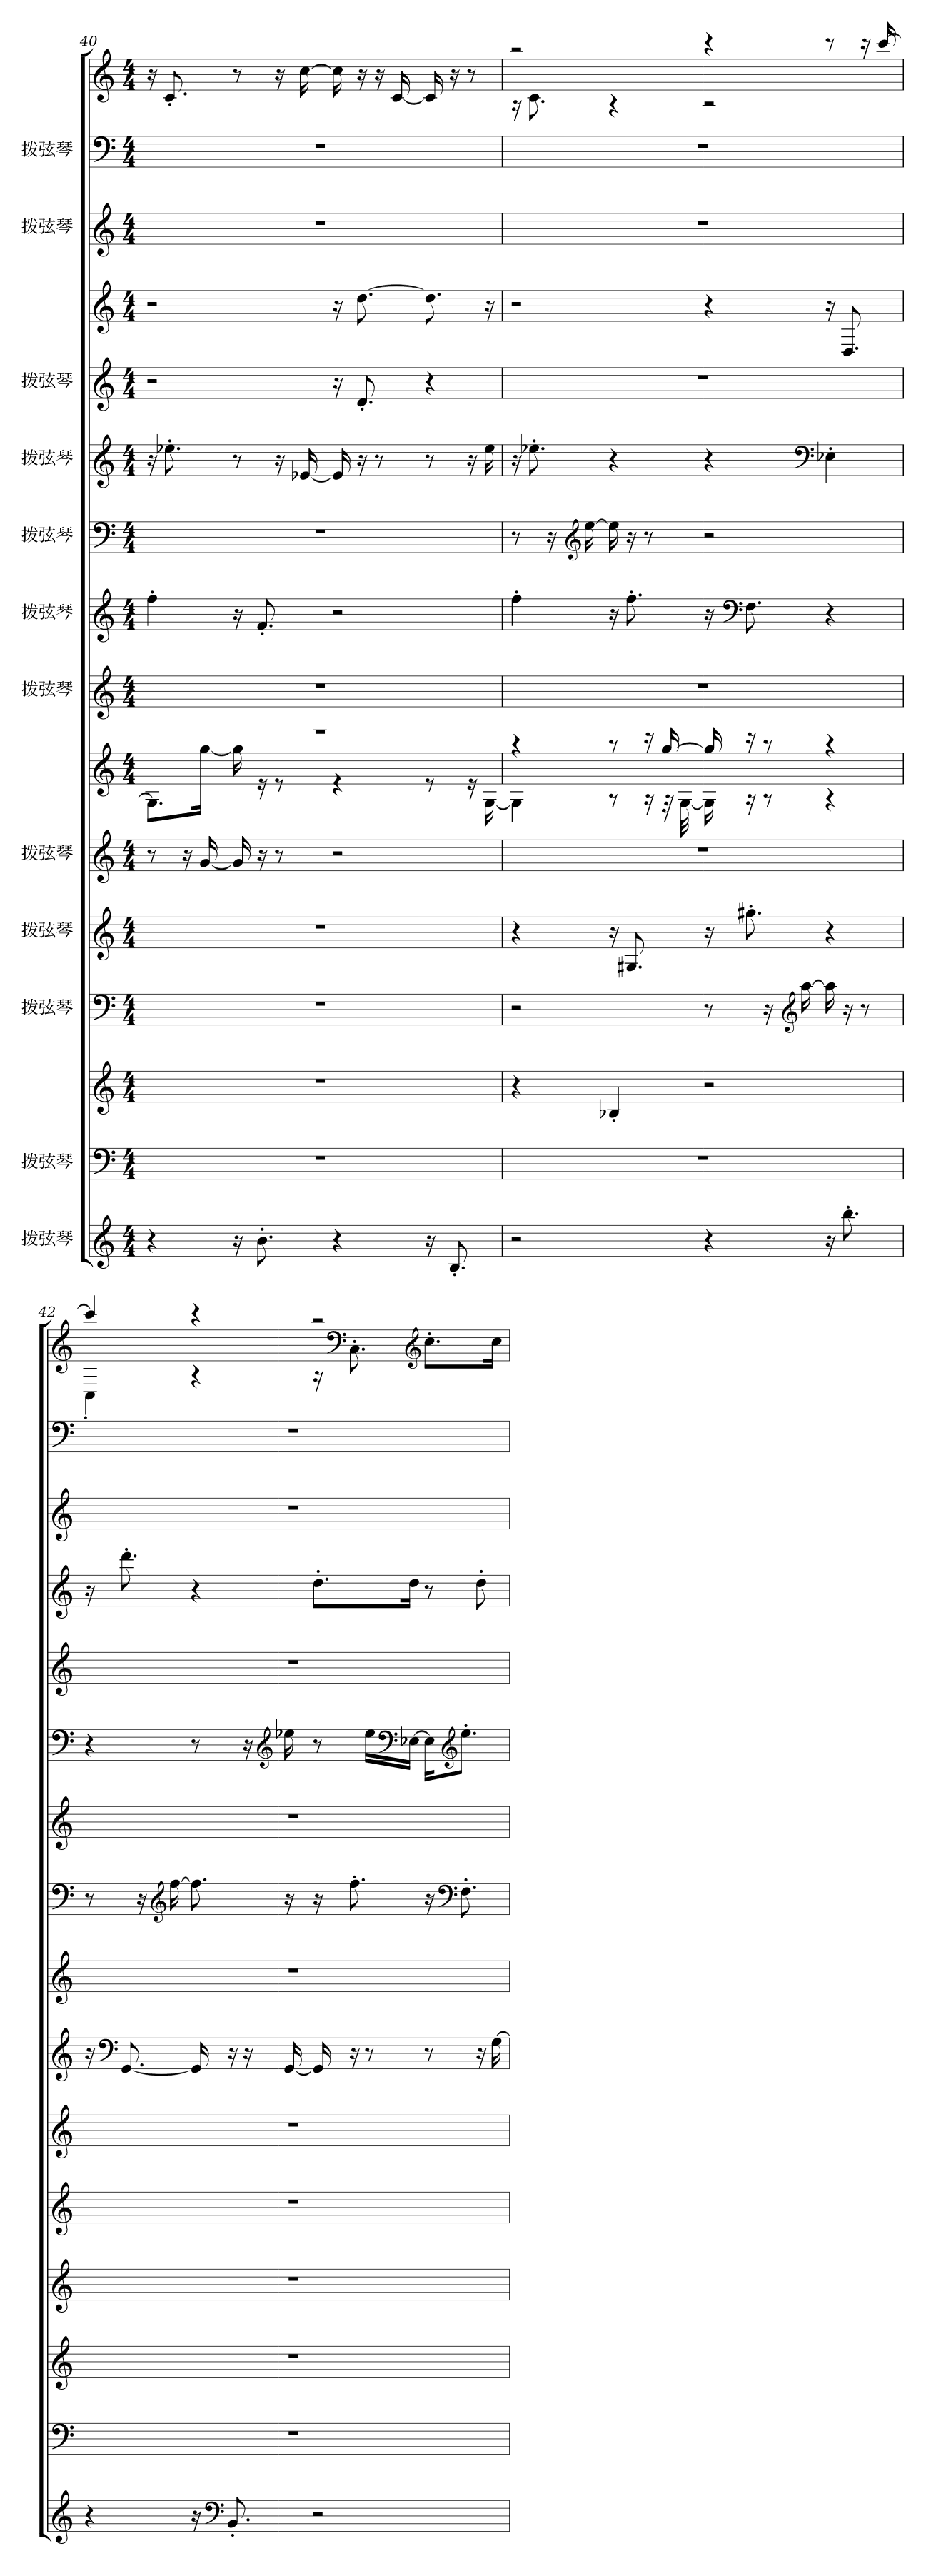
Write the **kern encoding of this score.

**kern	**kern	**kern	**kern	**kern	**kern	**kern	**kern	**kern	**kern	**kern	**kern	**kern	**kern	**kern	**kern
*part12	*part11	*part11	*part10	*part9	*part8	*part8	*part7	*part6	*part5	*part4	*part3	*part3	*part2	*part1	*part1
*staff16	*staff15	*staff14	*staff13	*staff12	*staff11	*staff10	*staff9	*staff8	*staff7	*staff6	*staff5	*staff4	*staff3	*staff2	*staff1
*I"拨弦琴	*I"拨弦琴	*	*I"拨弦琴	*I"拨弦琴	*I"拨弦琴	*	*I"拨弦琴	*I"拨弦琴	*I"拨弦琴	*I"拨弦琴	*I"拨弦琴	*	*I"拨弦琴	*I"拨弦琴	*
*clefG2	*clefF4	*clefG2	*clefF4	*clefG2	*clefG2	*clefG2	*clefG2	*clefG2	*clefF4	*clefG2	*clefG2	*clefG2	*clefG2	*clefF4	*clefG2
*k[]	*k[]	*k[]	*k[]	*k[]	*k[]	*k[]	*k[]	*k[]	*k[]	*k[]	*k[]	*k[]	*k[]	*k[]	*k[]
*M4/4	*M4/4	*M4/4	*M4/4	*M4/4	*M4/4	*M4/4	*M4/4	*M4/4	*M4/4	*M4/4	*M4/4	*M4/4	*M4/4	*M4/4	*M4/4
=40	=40	=40	=40	=40	=40	=40	=40	=40	=40	=40	=40	=40	=40	=40	=40
*	*	*	*	*	*	*^	*	*	*	*	*	*	*	*	*
4r	1r	1r	1r	1r	8r	1r	8.G\L]	1r	4ff'\	1r	16r	2r	2r	1r	1r	16r
.	.	.	.	.	.	.	.	.	.	.	8.ee-X'\	.	.	.	.	8.c'/
.	.	.	.	.	16r	.	.	.	.	.	.	.	.	.	.	.
.	.	.	.	.	[16g/	.	[16gg\Jk	.	.	.	.	.	.	.	.	.
16r	.	.	.	.	16g/]	.	16gg\]	.	16r	.	8r	.	.	.	.	8r
8.b'\	.	.	.	.	16r	.	16r	.	8.f'/	.	.	.	.	.	.	.
.	.	.	.	.	8r	.	8r	.	.	.	16r	.	.	.	.	16r
.	.	.	.	.	.	.	.	.	.	.	[16e-X/	.	.	.	.	[16cc\
4r	.	.	.	.	2r	.	4r	.	2r	.	16e-/]	16r	16r	.	.	16cc\]
.	.	.	.	.	.	.	.	.	.	.	16r	8.d'/	[8.dd\	.	.	16r
.	.	.	.	.	.	.	.	.	.	.	8r	.	.	.	.	16r
.	.	.	.	.	.	.	.	.	.	.	.	.	.	.	.	[16c/
16r	.	.	.	.	.	.	8r	.	.	.	8r	4r	8.dd\]	.	.	16c/]
8.B'/	.	.	.	.	.	.	.	.	.	.	.	.	.	.	.	16r
.	.	.	.	.	.	.	16r	.	.	.	16r	.	.	.	.	8r
.	.	.	.	.	.	.	[16G\	.	.	.	16ee-\	.	16r	.	.	.
!!LO:PB:g=z
=41	=41	=41	=41	=41	=41	=41	=41	=41	=41	=41	=41	=41	=41	=41	=41	=41
*	*	*	*	*	*	*	*	*	*	*	*	*	*	*	*	*^
2r	1r	4r	2r	4r	1r	4r	4G\]	1r	4ff'\	8r	16r	1r	2r	1r	1r	2r	16r
.	.	.	.	.	.	.	.	.	.	.	8.ee-X'\	.	.	.	.	.	8.c\
.	.	.	.	.	.	.	.	.	.	16r	.	.	.	.	.	.	.
*	*	*	*	*	*	*	*	*	*	*clefG2	*	*	*	*	*	*	*
.	.	.	.	.	.	.	.	.	.	[16ee\	.	.	.	.	.	.	.
.	.	4B-X'/	.	16r	.	8r	8r	.	16r	16ee\]	4r	.	.	.	.	.	4r
.	.	.	.	8.G#X/	.	.	.	.	8.ff'\	16r	.	.	.	.	.	.	.
.	.	.	.	.	.	16r	16r	.	.	8r	.	.	.	.	.	.	.
.	.	.	.	.	.	[16gg/	32r	.	.	.	.	.	.	.	.	.	.
.	.	.	.	.	.	.	[32G\	.	.	.	.	.	.	.	.	.	.
4r	.	2r	8r	16r	.	16gg/]	16G\]	.	16r	2r	4r	.	4r	.	.	4r	2r
*	*	*	*	*	*	*	*	*	*clefF4	*	*	*	*	*	*	*	*
.	.	.	.	8.gg#X'\	.	16r	16r	.	8.F\	.	.	.	.	.	.	.	.
.	.	.	16r	.	.	8r	8r	.	.	.	.	.	.	.	.	.	.
*	*	*	*clefG2	*	*	*	*	*	*	*	*	*	*	*	*	*	*
.	.	.	[16aa\	.	.	.	.	.	.	.	.	.	.	.	.	.	.
*	*	*	*	*	*	*	*	*	*	*	*clefF4	*	*	*	*	*	*
16r	.	.	16aa\]	4r	.	4r	4r	.	4r	.	4E-X'\	.	16r	.	.	8r	.
8.bb'\	.	.	16r	.	.	.	.	.	.	.	.	.	8.D/	.	.	.	.
.	.	.	8r	.	.	.	.	.	.	.	.	.	.	.	.	16r	.
.	.	.	.	.	.	.	.	.	.	.	.	.	.	.	.	[16ccc/	.
*	*	*	*	*	*	*v	*v	*	*	*	*	*	*	*	*	*	*
!!LO:PB:g=z	!!
=42	=42	=42	=42	=42	=42	=42	=42	=42	=42	=42	=42	=42	=42	=42	=42	=42
4r	1r	1r	1r	1r	1r	16r	1r	8r	1r	4r	1r	16r	1r	1r	4ccc/]	4C'\
*	*	*	*	*	*	*clefF4	*	*	*	*	*	*	*	*	*	*
.	.	.	.	.	.	[8.GG/	.	.	.	.	.	8.ddd'\	.	.	.	.
.	.	.	.	.	.	.	.	16r	.	.	.	.	.	.	.	.
*	*	*	*	*	*	*	*	*clefG2	*	*	*	*	*	*	*	*
.	.	.	.	.	.	.	.	[16ff\	.	.	.	.	.	.	.	.
16r	.	.	.	.	.	16GG/]	.	8.ff\]	.	8r	.	4r	.	.	4r	4r
*clefF4	*	*	*	*	*	*	*	*	*	*	*	*	*	*	*	*
8.BB'/	.	.	.	.	.	16r	.	.	.	.	.	.	.	.	.	.
.	.	.	.	.	.	16r	.	.	.	16r	.	.	.	.	.	.
*	*	*	*	*	*	*	*	*	*	*clefG2	*	*	*	*	*	*
.	.	.	.	.	.	[16GG/	.	16r	.	16ee-X\	.	.	.	.	.	.
2r	.	.	.	.	.	16GG/]	.	16r	.	8r	.	8.dd'\L	.	.	2r	16r
*	*	*	*	*	*	*	*	*	*	*	*	*	*	*	*clefF4	*
.	.	.	.	.	.	16r	.	8.ff'\	.	.	.	.	.	.	.	8.C'\
.	.	.	.	.	.	8r	.	.	.	16ee-\LL	.	.	.	.	.	.
*	*	*	*	*	*	*	*	*	*	*clefF4	*	*	*	*	*	*
.	.	.	.	.	.	.	.	.	.	[16E-X\JJ	.	16dd\Jk	.	.	.	.
*	*	*	*	*	*	*	*	*	*	*	*	*	*	*	*clefG2	*
.	.	.	.	.	.	8r	.	16r	.	16E-\KL]	.	8r	.	.	.	8.cc'\L
*	*	*	*	*	*	*	*	*clefF4	*	*clefG2	*	*	*	*	*	*
.	.	.	.	.	.	.	.	8.F'\	.	8.ee-'\J	.	.	.	.	.	.
.	.	.	.	.	.	16r	.	.	.	.	.	8dd'\	.	.	.	.
.	.	.	.	.	.	[16G\	.	.	.	.	.	.	.	.	.	16cc\Jk
*	*	*	*	*	*	*	*	*	*	*	*	*	*	*	*v	*v
=	=	=	=	=	=	=	=	=	=	=	=	=	=	=	=
*-	*-	*-	*-	*-	*-	*-	*-	*-	*-	*-	*-	*-	*-	*-	*-
